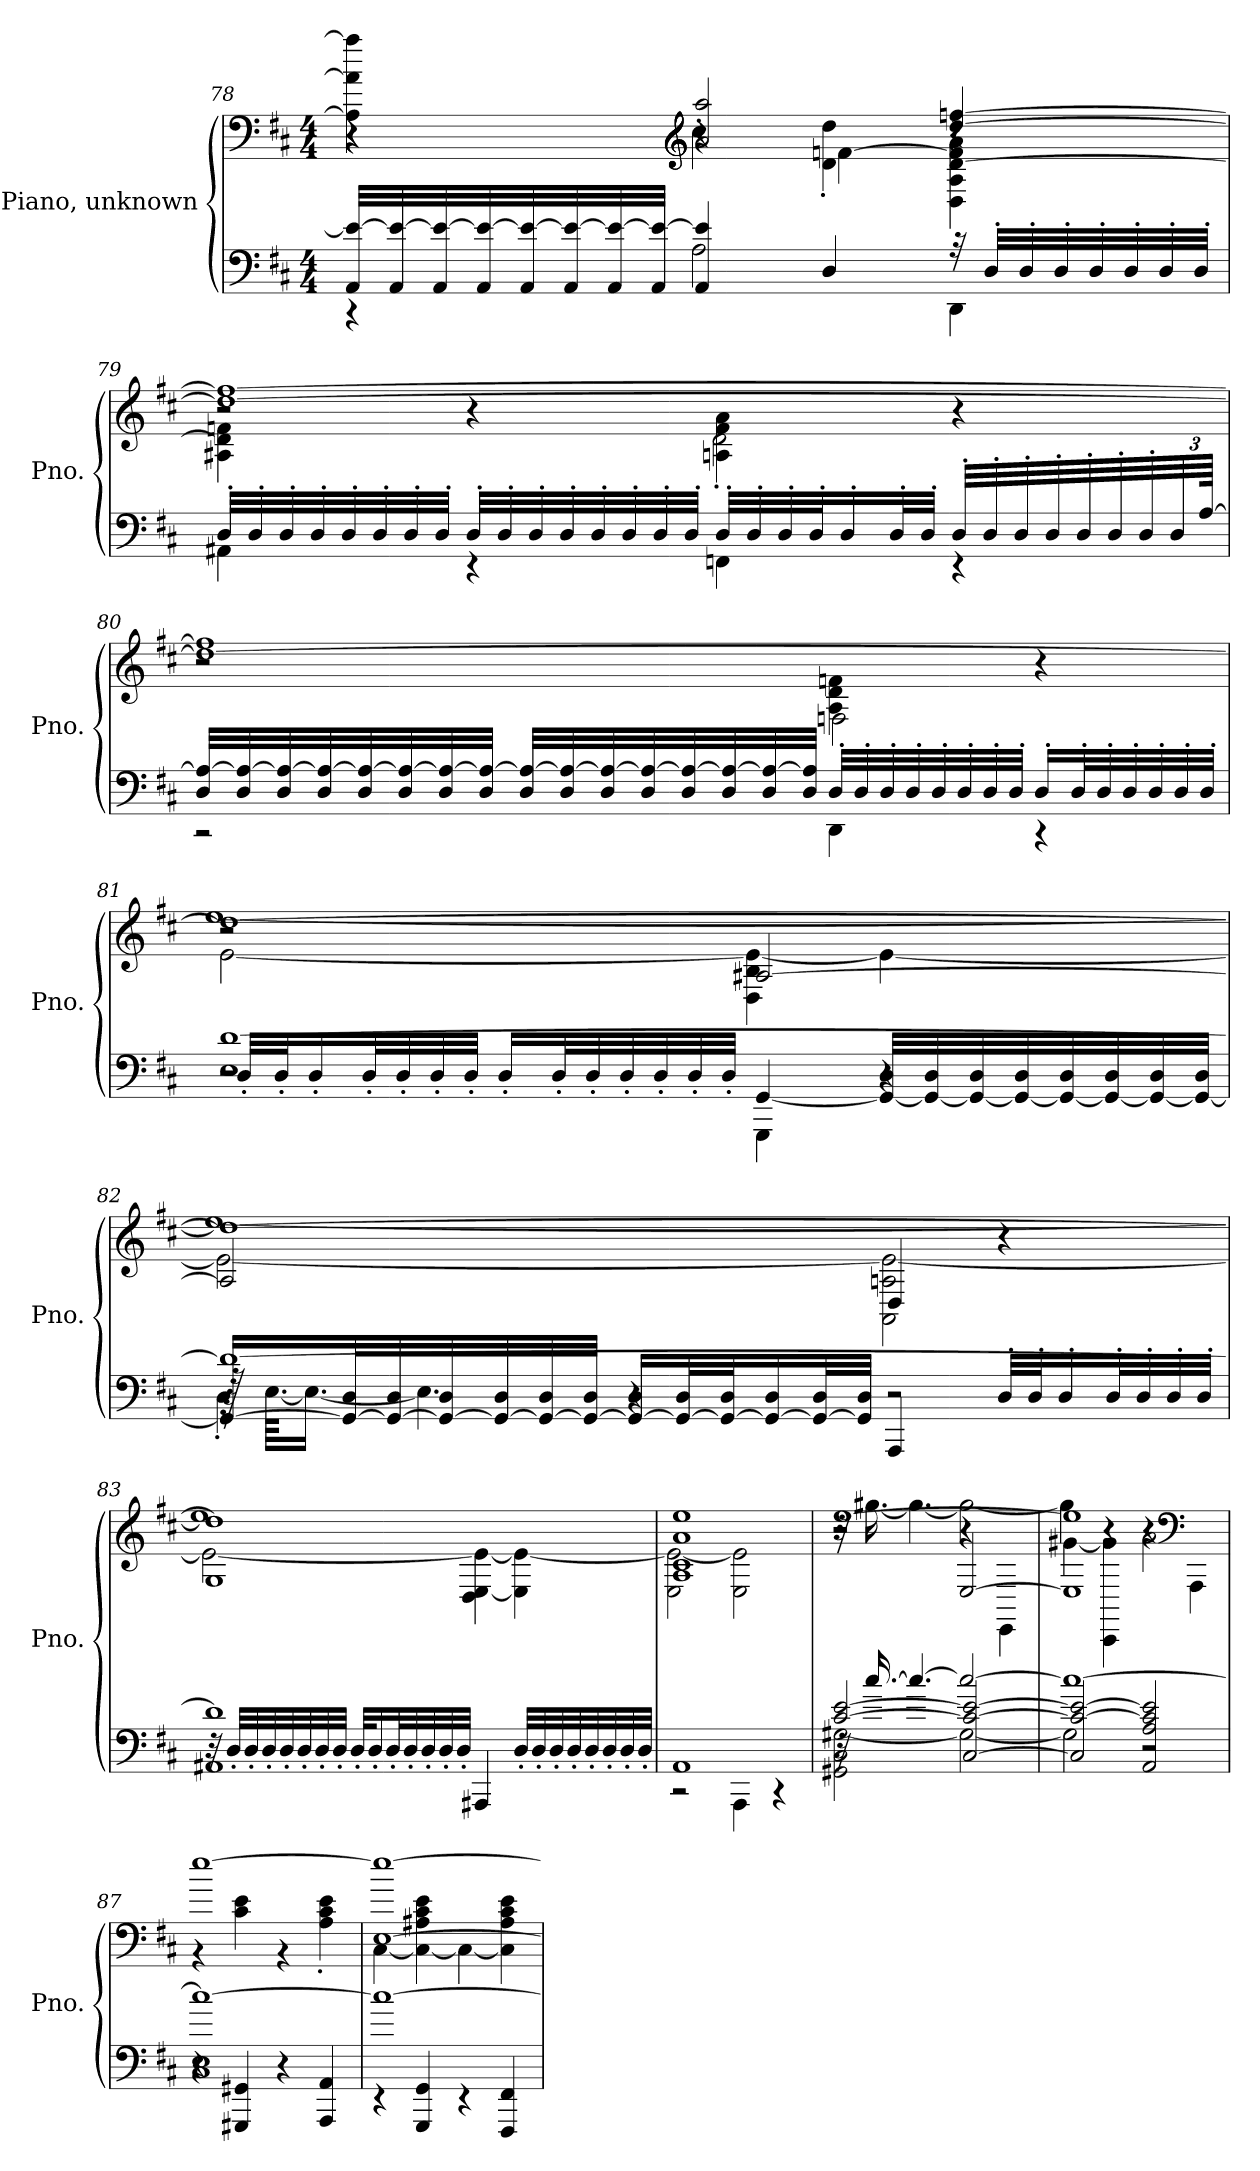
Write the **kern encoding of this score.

**kern	**kern
*part1	*part1
*staff2	*staff1
*I"Piano, unknown	*
*I'Pno.	*
!!LO:LB:g=z
*clefF4	*clefF4
*k[f#c#]	*k[f#c#]
*M4/4	*M4/4
=78	=78
*^	*^
*	*	*	*^
32AA/ 32e/_LLL	4r	4r	4A\] 4a\] 4aa\]	4r
32AA/ 32e/_	.	.	.	.
32AA/ 32e/_	.	.	.	.
32AA/ 32e/_	.	.	.	.
32AA/ 32e/_	.	.	.	.
32AA/ 32e/_	.	.	.	.
32AA/ 32e/_	.	.	.	.
32AA/ 32e/_JJJ	.	.	.	.
*	*	*clefG2	*	*
4AA/ 4e/]	2A\	2a/ 2aa/	4r	4cc#'\
4D/	.	.	4d\' 4dd\'	[4fn\
32r	4DD\	[4dd/ [4ffn/	4r	4D\ 4A\ [4d\ 4f\] 4a\
32D'/LLL	.	.	.	.
32D'/	.	.	.	.
32D'/	.	.	.	.
32D'/	.	.	.	.
32D'/	.	.	.	.
32D'/	.	.	.	.
32D'/JJJ	.	.	.	.
!!LO:LB:g=z	!!	!!
=79	=79	=79	=79	=79
32D'/LLL	4AA#X\	1dd_ 1ff_	2r	4A#X\ 4d\] 4fn\
32D'/	.	.	.	.
32D'/	.	.	.	.
32D'/	.	.	.	.
32D'/	.	.	.	.
32D'/	.	.	.	.
32D'/	.	.	.	.
32D'/JJJ	.	.	.	.
32D'/LLL	4r	.	.	4r
32D'/	.	.	.	.
32D'/	.	.	.	.
32D'/	.	.	.	.
32D'/	.	.	.	.
32D'/	.	.	.	.
32D'/	.	.	.	.
32D'/JJJ	.	.	.	.
32D'/LLL	4FFn\	.	4An\' 4f\' 4a\'	2d\
32D'/	.	.	.	.
32D'/	.	.	.	.
32D'/J	.	.	.	.
16D'/	.	.	.	.
32D'/L	.	.	.	.
32D'/JJJ	.	.	.	.
32D'/LLL	4r	.	4r	.
32D'/	.	.	.	.
32D'/	.	.	.	.
32D'/	.	.	.	.
32D'/	.	.	.	.
32D'/	.	.	.	.
32D'/	.	.	.	.
*Xbrackettup	*	*	*	*
48D/	.	.	.	.
[96A/JJJk	.	.	.	.
!!LO:LB:g=z	!!	!!
=80	=80	=80	=80	=80
32D/ 32A/_LLL	2r	1dd_ 1ff]	2r	2r
32D/ 32A/_	.	.	.	.
32D/ 32A/_	.	.	.	.
32D/ 32A/_	.	.	.	.
32D/ 32A/_	.	.	.	.
32D/ 32A/_	.	.	.	.
32D/ 32A/_	.	.	.	.
32D/ 32A/_JJJ	.	.	.	.
32D/ 32A/_LLL	.	.	.	.
32D/ 32A/_	.	.	.	.
32D/ 32A/_	.	.	.	.
32D/ 32A/_	.	.	.	.
32D/ 32A/_	.	.	.	.
32D/ 32A/_	.	.	.	.
32D/ 32A/_	.	.	.	.
32D/ 32A/]JJJ	.	.	.	.
32D'/LLL	4DD\	.	4A\ 4d\ 4fn\	2Fn\
32D'/	.	.	.	.
32D'/	.	.	.	.
32D'/	.	.	.	.
32D'/	.	.	.	.
32D'/	.	.	.	.
32D'/	.	.	.	.
32D'/JJJ	.	.	.	.
16D'/LL	4r	.	4r	.
32D'/L	.	.	.	.
32D'/	.	.	.	.
32D'/	.	.	.	.
32D'/	.	.	.	.
32D'/	.	.	.	.
32D'/JJJ	.	.	.	.
!!LO:PB:g=z
=81	=81	=81	=81	=81
*	*^	*	*	*^
1E [1d	32D'/LLL	2r	1dd_	[1ee	2r	[2e\
.	32D'/J	.	.	.	.	.
.	16D'/	.	.	.	.	.
.	32D'/L	.	.	.	.	.
.	32D'/	.	.	.	.	.
.	32D'/	.	.	.	.	.
.	32D'/JJJ	.	.	.	.	.
.	16D'/LL	.	.	.	.	.
.	32D'/L	.	.	.	.	.
.	32D'/	.	.	.	.	.
.	32D'/	.	.	.	.	.
.	32D'/	.	.	.	.	.
.	32D'/	.	.	.	.	.
.	32D'/JJJ	.	.	.	.	.
.	[4GG/	4GGG\	.	.	[2A#X/	4D\ 4B\ 4e\_
.	32GG/_ 32D/LLL	4r	.	.	.	4e\_
.	32GG/_ 32D/	.	.	.	.	.
.	32GG/_ 32D/	.	.	.	.	.
.	32GG/_ 32D/	.	.	.	.	.
.	32GG/_ 32D/	.	.	.	.	.
.	32GG/_ 32D/	.	.	.	.	.
.	32GG/_ 32D/	.	.	.	.	.
.	32GG/_ 32D/JJJ	.	.	.	.	.
!!LO:LB:g=z	!!	!!	!!
=82	=82	=82	=82	=82	=82	=82
*	*	*^	*	*	*	*
1d_	128r	16GG/LL_	4D'\	1dd_	1ee_	2A#/]	2e\_
.	[64.E\KKLL	.	.	.	.	.	.
.	16.E\JJ_	.	.	.	.	.	.
.	.	32GG/_ 32D/L	.	.	.	.	.
.	.	32GG/_ 32D/	.	.	.	.	.
.	4.E\]	32GG/_ 32D/	.	.	.	.	.
.	.	32GG/_ 32D/	.	.	.	.	.
.	.	32GG/_ 32D/	.	.	.	.	.
.	.	32GG/_ 32D/JJJ	.	.	.	.	.
.	.	16GG/_ 16D/LL	4r	.	.	.	.
.	.	32GG/_ 32D/L	.	.	.	.	.
.	.	32GG/_ 32D/J	.	.	.	.	.
.	.	16GG/_ 16D/	.	.	.	.	.
.	.	32GG/_ 32D/L	.	.	.	.	.
.	.	32GG/] 32D/JJJ	.	.	.	.	.
.	2r	4AAA/	2r	.	.	4D/	2AA\ 2An\ 2e\_
.	.	32D'/LLL	.	.	.	4r	.
.	.	32D'/J	.	.	.	.	.
.	.	16D'/	.	.	.	.	.
.	.	32D'/L	.	.	.	.	.
.	.	32D'/	.	.	.	.	.
.	.	32D'/	.	.	.	.	.
.	.	32D'/JJJ	.	.	.	.	.
*	*	*v	*v	*	*	*	*
!!LO:LB:g=z	!!	!!	!!
=83	=83	=83	=83	=83	=83	=83
1d]	32r	1AA#X	1dd]	1ee]	1G	2e\_
.	32D'/LLL	.	.	.	.	.
.	32D'/	.	.	.	.	.
.	32D'/	.	.	.	.	.
.	32D'/	.	.	.	.	.
.	32D'/	.	.	.	.	.
.	32D'/	.	.	.	.	.
.	32D'/JJJ	.	.	.	.	.
.	32D'/KLL	.	.	.	.	.
.	16D'/	.	.	.	.	.
.	32D'/L	.	.	.	.	.
.	32D'/	.	.	.	.	.
.	32D'/	.	.	.	.	.
.	32D'/	.	.	.	.	.
.	32D'/JJJ	.	.	.	.	.
.	4AAA#X/	.	.	.	.	4D\ [4E\ 4e\_
.	32D'/LLL	.	.	.	.	4E\] 4e\_
.	32D'/	.	.	.	.	.
.	32D'/	.	.	.	.	.
.	32D'/	.	.	.	.	.
.	32D'/	.	.	.	.	.
.	32D'/	.	.	.	.	.
.	32D'/	.	.	.	.	.
.	32D'/JJJ	.	.	.	.	.
*	*v	*v	*	*	*	*
*	*	*	*v	*v	*v
=84	=84	=84	=84
1AA	2r	1A 1c# 1a 1ee	2E\ 2e\_
.	4AAA\	.	2E\ 2e\]
.	4r	.	.
=85	=85	=85	=85
*	*^	*^	*^
32r	2GG#X\ 2C#\ [2G#X\	[2c#/ [2e/	[1ee	32r	2r	2r
[16.cc#/	.	.	.	[16.gg#X\	.	.
4.cc#/_	.	.	.	4.gg#\_	.	.
2cc#/_	2G#\_	[2C#/ 2c#/_ 2e/_	.	2gg#\_	[2E/	4r
.	.	.	.	.	.	4EE\
!!LO:LB:g=z	!!	!!	!!
=86	=86	=86	=86	=86	=86	=86
1cc#_	2G#\]	2C#/] 2c#/_ 2e/_	1ee]	4gg#\]	1E]	[4g#X\
.	.	.	.	4r	.	4CC#\ 4g#\]
.	2r	2AA/ 2A/ 2c#/] 2e/]	.	2a\	.	4r
*	*	*	*clefF4	*	*	*
.	.	.	.	.	.	4AAA\
*	*	*	*	*v	*v	*v
=87	=87	=87	=87	=87
1cc#_	1C# 1E	4r	[1ee	4r
.	.	4GGG#X/ 4GG#X/	.	4c#\ 4e\
.	.	4r	.	4r
.	.	4AAA/ 4AA/	.	4A\' 4c#\' 4e\'
*	*v	*v	*	*
=88	=88	=88	=88
*	*	*	*^
1cc#_	4r	1ee_	[4C#\	[1E
.	4GGG/ 4GG/	.	4C#\_ 4A#X\ 4c#\ 4e\	.
.	4r	.	4C#\_	.
.	4FFF#/ 4FF#/	.	4C#\] 4A#\ 4c#\ 4e\	.
*v	*v	*	*	*
*	*v	*v	*v
=	=
*-	*-
